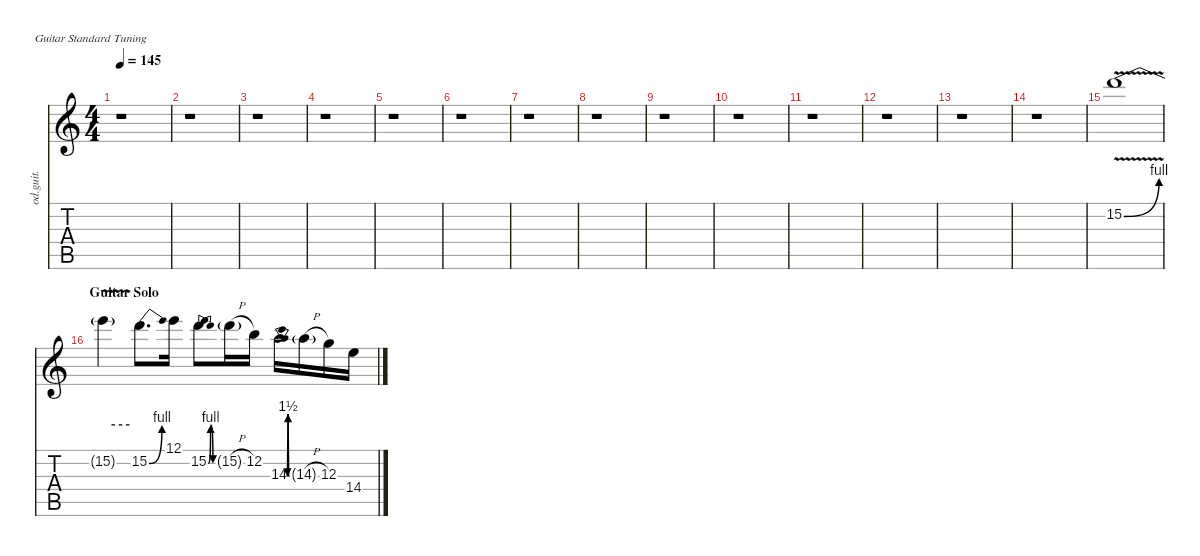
\defaultSystemsLayout 4
\hideDynamics
\bracketExtendMode nobrackets
\otherSystemsTrackNameOrientation horizontal
\track ("Guitar 2 (Page)" "od.guit.") {instrument overdrivenguitar}
\staff {score tabs}
\tuning (E4 B3 G3 D3 A2 E2)
\ts (4 4)
\tempo 145
\clef g2
\ks c
r.1{dy f beam Down} |
r.1{beam Down} |
r.1{beam Down} |
r.1{beam Down} |
r.1{beam Down} |
r.1{beam Down} |
r.1{beam Down} |
r.1{beam Down} |
r.1{beam Down} |
r.1{beam Down} |
r.1{beam Down} |
r.1{beam Down} |
r.1{beam Down} |
r.1{beam Down} |
15.2{be (bend 0 0 60 4) v}.1{beam Down} |
\section ("" "Guitar Solo")
15.2{be (hold 0 4 60 4) t}.4{beam Down} 15.2{be (bend 0 0 30 4)}.8{d beam Down} 12.1.16{beam Down} 15.2{be (bendrelease 0 0 15 4 30 4 45 0)}.8{beam Down} 15.2{h g}.16{beam Down} 12.2.16{beam Down} 14.3{be (bendrelease 0 0 15 6 30 6 45 0)}.16{beam Down} 14.3{h g}.16{beam Down} 12.3.16{beam Down} 14.4.16{beam Down}
